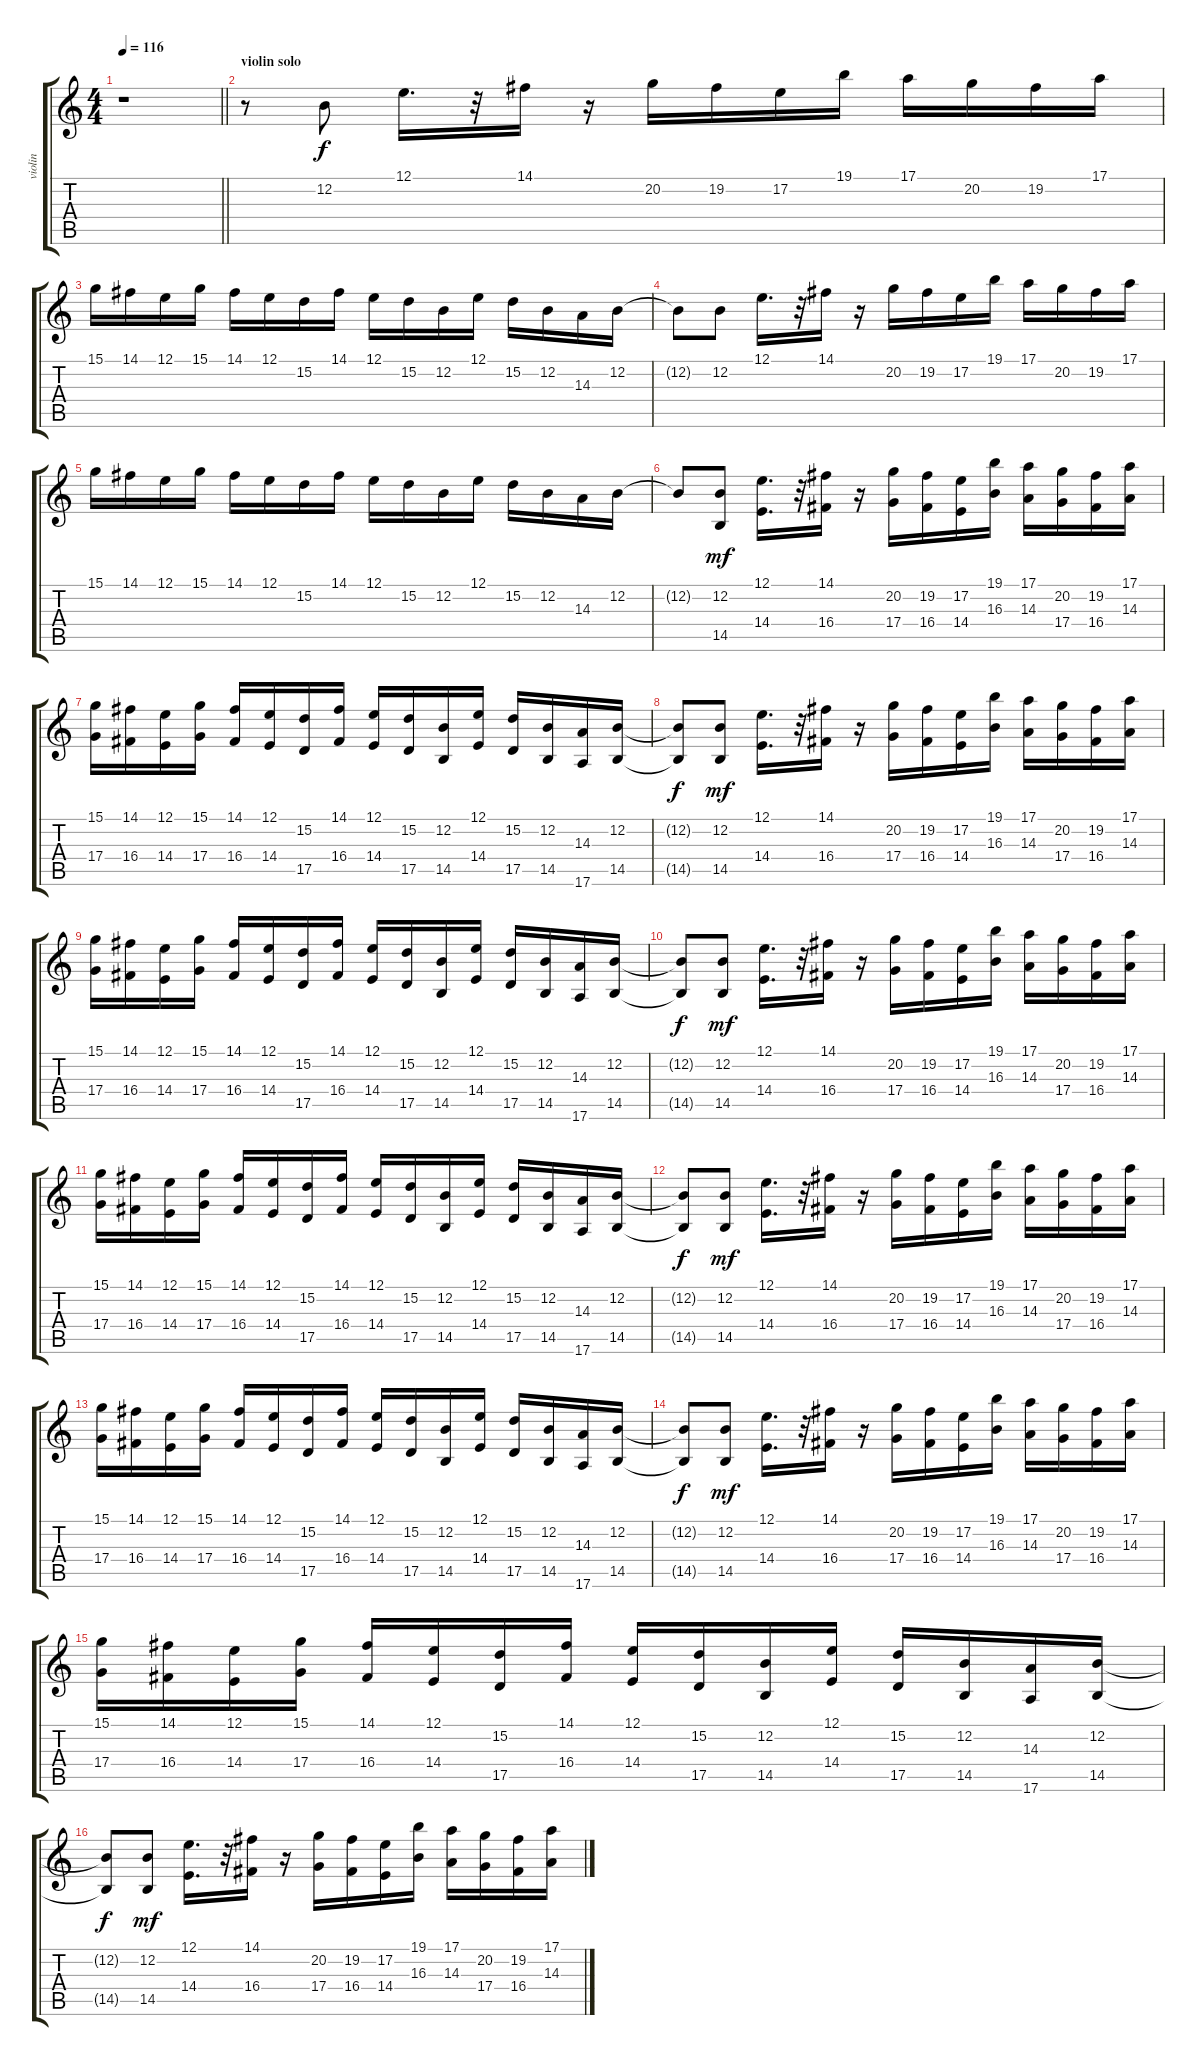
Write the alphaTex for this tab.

\track ("violin" "violin") {instrument violin}
\staff {score tabs}
\tuning (E4 B3 G3 D3 A2 E2) {hide}
\ts (4 4)
\tempo 116
\clef g2
\barLineRight lightlight
\ks c
r.1{dy f} |
\section ("" "violin solo")
r.8 12.2.8 12.1.16{d} r.32 14.1.16 r.16 20.2.16 19.2.16 17.2.16 19.1.16 17.1.16 20.2.16 19.2.16 17.1.16 |
15.1.16 14.1.16 12.1.16 15.1.16 14.1.16 12.1.16 15.2.16 14.1.16 12.1.16 15.2.16 12.2.16 12.1.16 15.2.16 12.2.16 14.3.16 12.2.16 |
12.2{t}.8 12.2.8 12.1.16{d} r.32 14.1.16 r.16 20.2.16 19.2.16 17.2.16 19.1.16 17.1.16 20.2.16 19.2.16 17.1.16 |
15.1.16 14.1.16 12.1.16 15.1.16 14.1.16 12.1.16 15.2.16 14.1.16 12.1.16 15.2.16 12.2.16 12.1.16 15.2.16 12.2.16 14.3.16 12.2.16 |
12.2{t}.8 (12.2 14.5).8{dy mf} (12.1 14.4).16{d} r.32 (14.1 16.4).16 r.16 (20.2 17.4).16 (19.2 16.4).16 (17.2 14.4).16 (19.1 16.3).16 (17.1 14.3).16 (20.2 17.4).16 (19.2 16.4).16 (17.1 14.3).16 |
(15.1 17.4).16 (14.1 16.4).16 (12.1 14.4).16 (15.1 17.4).16 (14.1 16.4).16 (12.1 14.4).16 (15.2 17.5).16 (14.1 16.4).16 (12.1 14.4).16 (15.2 17.5).16 (12.2 14.5).16 (12.1 14.4).16 (15.2 17.5).16 (12.2 14.5).16 (14.3 17.6).16 (12.2 14.5).16 |
(12.2{t} 14.5{t}).8{dy f} (12.2 14.5).8{dy mf} (12.1 14.4).16{d} r.32 (14.1 16.4).16 r.16 (20.2 17.4).16 (19.2 16.4).16 (17.2 14.4).16 (19.1 16.3).16 (17.1 14.3).16 (20.2 17.4).16 (19.2 16.4).16 (17.1 14.3).16 |
(15.1 17.4).16 (14.1 16.4).16 (12.1 14.4).16 (15.1 17.4).16 (14.1 16.4).16 (12.1 14.4).16 (15.2 17.5).16 (14.1 16.4).16 (12.1 14.4).16 (15.2 17.5).16 (12.2 14.5).16 (12.1 14.4).16 (15.2 17.5).16 (12.2 14.5).16 (14.3 17.6).16 (12.2 14.5).16 |
(12.2{t} 14.5{t}).8{dy f} (12.2 14.5).8{dy mf} (12.1 14.4).16{d} r.32 (14.1 16.4).16 r.16 (20.2 17.4).16 (19.2 16.4).16 (17.2 14.4).16 (19.1 16.3).16 (17.1 14.3).16 (20.2 17.4).16 (19.2 16.4).16 (17.1 14.3).16 |
(15.1 17.4).16 (14.1 16.4).16 (12.1 14.4).16 (15.1 17.4).16 (14.1 16.4).16 (12.1 14.4).16 (15.2 17.5).16 (14.1 16.4).16 (12.1 14.4).16 (15.2 17.5).16 (12.2 14.5).16 (12.1 14.4).16 (15.2 17.5).16 (12.2 14.5).16 (14.3 17.6).16 (12.2 14.5).16 |
(12.2{t} 14.5{t}).8{dy f} (12.2 14.5).8{dy mf} (12.1 14.4).16{d} r.32 (14.1 16.4).16 r.16 (20.2 17.4).16 (19.2 16.4).16 (17.2 14.4).16 (19.1 16.3).16 (17.1 14.3).16 (20.2 17.4).16 (19.2 16.4).16 (17.1 14.3).16 |
(15.1 17.4).16 (14.1 16.4).16 (12.1 14.4).16 (15.1 17.4).16 (14.1 16.4).16 (12.1 14.4).16 (15.2 17.5).16 (14.1 16.4).16 (12.1 14.4).16 (15.2 17.5).16 (12.2 14.5).16 (12.1 14.4).16 (15.2 17.5).16 (12.2 14.5).16 (14.3 17.6).16 (12.2 14.5).16 |
(12.2{t} 14.5{t}).8{dy f} (12.2 14.5).8{dy mf} (12.1 14.4).16{d} r.32 (14.1 16.4).16 r.16 (20.2 17.4).16 (19.2 16.4).16 (17.2 14.4).16 (19.1 16.3).16 (17.1 14.3).16 (20.2 17.4).16 (19.2 16.4).16 (17.1 14.3).16 |
(15.1 17.4).16 (14.1 16.4).16 (12.1 14.4).16 (15.1 17.4).16 (14.1 16.4).16 (12.1 14.4).16 (15.2 17.5).16 (14.1 16.4).16 (12.1 14.4).16 (15.2 17.5).16 (12.2 14.5).16 (12.1 14.4).16 (15.2 17.5).16 (12.2 14.5).16 (14.3 17.6).16 (12.2 14.5).16 |
(12.2{t} 14.5{t}).8{dy f} (12.2 14.5).8{dy mf} (12.1 14.4).16{d} r.32 (14.1 16.4).16 r.16 (20.2 17.4).16 (19.2 16.4).16 (17.2 14.4).16 (19.1 16.3).16 (17.1 14.3).16 (20.2 17.4).16 (19.2 16.4).16 (17.1 14.3).16
